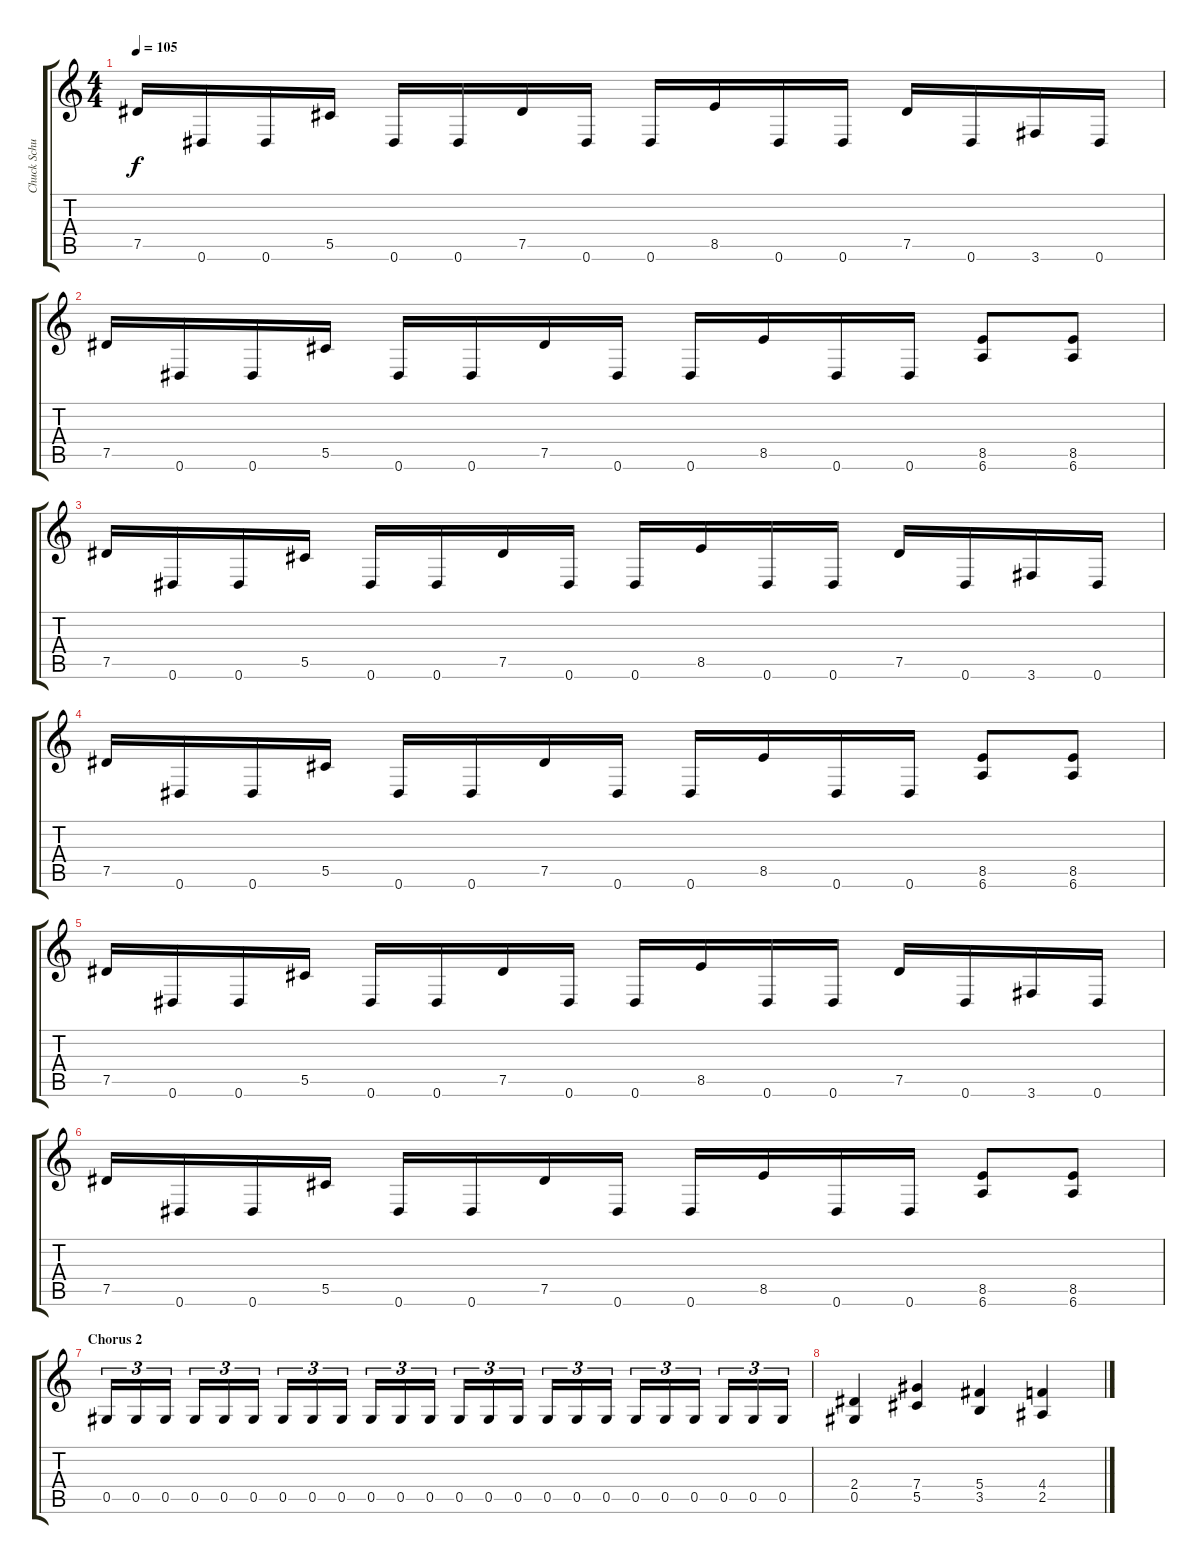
\track ("Chuck Schuldiner" "Chuck Schu") {instrument distortionguitar}
\staff {score tabs}
\tuning (Eb4 Bb3 Gb3 Db3 Ab2 Eb2) {hide}
\ts (4 4)
\tempo 105
\clef g2
\ks c
7.5.16{dy f} 0.6.16 0.6.16 5.5.16 0.6.16 0.6.16 7.5.16 0.6.16 0.6.16 8.5.16 0.6.16 0.6.16 7.5.16 0.6.16 3.6.16 0.6.16 |
7.5.16 0.6.16 0.6.16 5.5.16 0.6.16 0.6.16 7.5.16 0.6.16 0.6.16 8.5.16 0.6.16 0.6.16 (8.5 6.6).8 (8.5 6.6).8 |
7.5.16 0.6.16 0.6.16 5.5.16 0.6.16 0.6.16 7.5.16 0.6.16 0.6.16 8.5.16 0.6.16 0.6.16 7.5.16 0.6.16 3.6.16 0.6.16 |
7.5.16 0.6.16 0.6.16 5.5.16 0.6.16 0.6.16 7.5.16 0.6.16 0.6.16 8.5.16 0.6.16 0.6.16 (8.5 6.6).8 (8.5 6.6).8 |
7.5.16 0.6.16 0.6.16 5.5.16 0.6.16 0.6.16 7.5.16 0.6.16 0.6.16 8.5.16 0.6.16 0.6.16 7.5.16 0.6.16 3.6.16 0.6.16 |
7.5.16 0.6.16 0.6.16 5.5.16 0.6.16 0.6.16 7.5.16 0.6.16 0.6.16 8.5.16 0.6.16 0.6.16 (8.5 6.6).8 (8.5 6.6).8 |
\section ("" "Chorus 2")
0.5.16{tu (3 2)} 0.5.16{tu (3 2)} 0.5.16{tu (3 2)} 0.5.16{tu (3 2)} 0.5.16{tu (3 2)} 0.5.16{tu (3 2)} 0.5.16{tu (3 2)} 0.5.16{tu (3 2)} 0.5.16{tu (3 2)} 0.5.16{tu (3 2)} 0.5.16{tu (3 2)} 0.5.16{tu (3 2)} 0.5.16{tu (3 2)} 0.5.16{tu (3 2)} 0.5.16{tu (3 2)} 0.5.16{tu (3 2)} 0.5.16{tu (3 2)} 0.5.16{tu (3 2)} 0.5.16{tu (3 2)} 0.5.16{tu (3 2)} 0.5.16{tu (3 2)} 0.5.16{tu (3 2)} 0.5.16{tu (3 2)} 0.5.16{tu (3 2)} |
(2.4 0.5).4 (7.4 5.5).4 (5.4 3.5).4 (4.4 2.5).4
